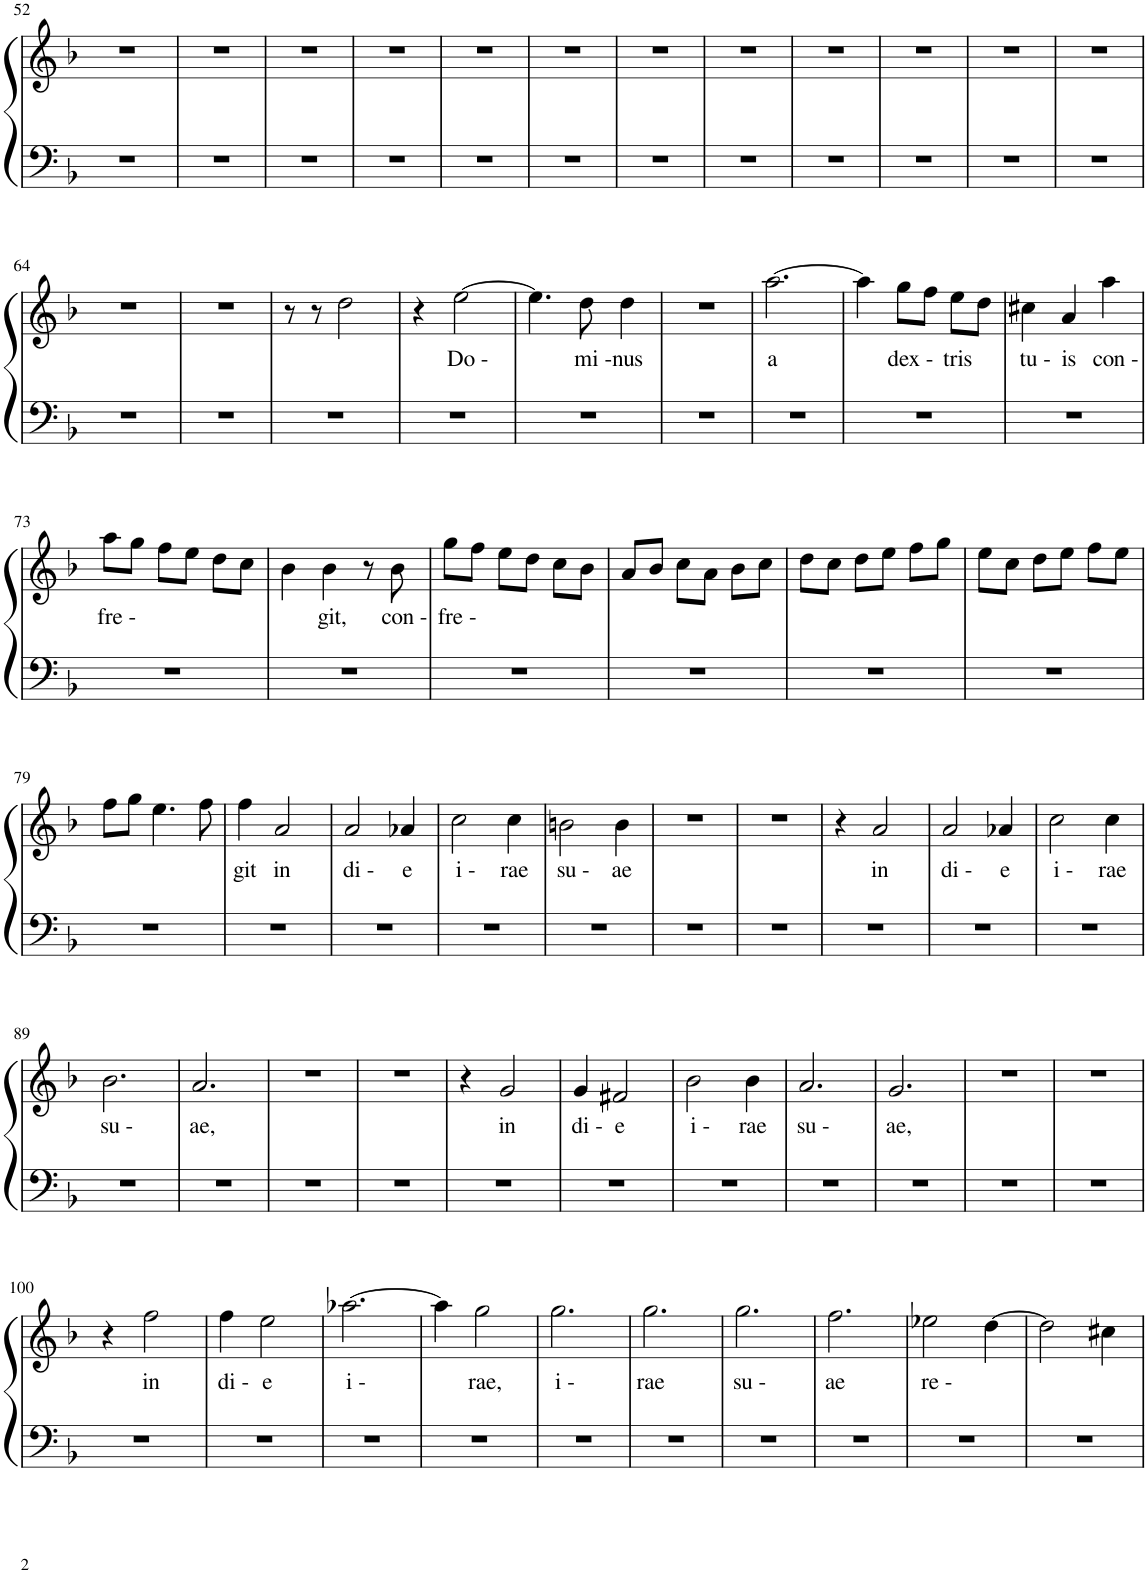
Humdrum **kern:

**kern	**kern	**text
*part1	*part1	*part1
*staff2	*staff1	*staff1
*I"Piano	*	*
*I'Pno.	*	*
!!LO:PB:g=z
*clefF4	*clefG2	*
*k[b-]	*k[b-]	*
*M3/4	*M3/4	*
=52	=52	=52
2.r	2.r	.
=53	=53	=53
2.r	2.r	.
=54	=54	=54
2.r	2.r	.
=55	=55	=55
2.r	2.r	.
=56	=56	=56
2.r	2.r	.
=57	=57	=57
2.r	2.r	.
=58	=58	=58
2.r	2.r	.
=59	=59	=59
2.r	2.r	.
=60	=60	=60
2.r	2.r	.
=61	=61	=61
2.r	2.r	.
=62	=62	=62
2.r	2.r	.
=63	=63	=63
2.r	2.r	.
!!LO:LB:g=z
=64	=64	=64
2.r	2.r	.
=65	=65	=65
2.r	2.r	.
=66	=66	=66
2.r	8r	.
.	8r	.
.	2dd\	.
=67	=67	=67
2.r	4r	.
!	!	!LO:LY:b
.	[2ee\	Do -
=68	=68	=68
2.r	4.ee\]	.
!	!	!LO:LY:b
.	8dd\	mi -
!	!	!LO:LY:b
.	4dd\	nus
=69	=69	=69
2.r	2.r	.
=70	=70	=70
!	!	!LO:LY:b
2.r	[2.aa\	a
=71	=71	=71
2.r	4aa\]	.
!	!	!LO:LY:b
.	8gg\L	dex -
.	8ff\J	.
!	!	!LO:LY:b
.	8ee\L	tris
.	8dd\J	.
=72	=72	=72
!	!	!LO:LY:b
2.r	4cc#X\	tu -
!	!	!LO:LY:b
.	4a/	is
!	!	!LO:LY:b
.	4aa\	con -
!!LO:LB:g=z
=73	=73	=73
!	!	!LO:LY:b
2.r	8aa\L	fre -
.	8gg\J	.
.	8ff\L	.
.	8ee\J	.
.	8dd\L	.
.	8cc\J	.
=74	=74	=74
2.r	4b-\	.
!	!	!LO:LY:b
.	4b-\	git,
.	8r	.
!	!	!LO:LY:b
.	8b-\	con -
=75	=75	=75
!	!	!LO:LY:b
2.r	8gg\L	fre -
.	8ff\J	.
.	8ee\L	.
.	8dd\J	.
.	8cc\L	.
.	8b-\J	.
=76	=76	=76
2.r	8a/L	.
.	8b-/J	.
.	8cc\L	.
.	8a\J	.
.	8b-\L	.
.	8cc\J	.
=77	=77	=77
2.r	8dd\L	.
.	8cc\J	.
.	8dd\L	.
.	8ee\J	.
.	8ff\L	.
.	8gg\J	.
=78	=78	=78
2.r	8ee\L	.
.	8cc\J	.
.	8dd\L	.
.	8ee\J	.
.	8ff\L	.
.	8ee\J	.
!!LO:LB:g=z
=79	=79	=79
2.r	8ff\L	.
.	8gg\J	.
.	4.ee\	.
.	8ff\	.
=80	=80	=80
!	!	!LO:LY:b
2.r	4ff\	git
!	!	!LO:LY:b
.	2a/	in
=81	=81	=81
!	!	!LO:LY:b
2.r	2a/	di -
!	!	!LO:LY:b
.	4a-X/	e
=82	=82	=82
!	!	!LO:LY:b
2.r	2cc\	i -
!	!	!LO:LY:b
.	4cc\	rae
=83	=83	=83
!	!	!LO:LY:b
2.r	2bn\	su -
!	!	!LO:LY:b
.	4b\	ae
=84	=84	=84
2.r	2.r	.
=85	=85	=85
2.r	2.r	.
=86	=86	=86
2.r	4r	.
!	!	!LO:LY:b
.	2a/	in
=87	=87	=87
!	!	!LO:LY:b
2.r	2a/	di -
!	!	!LO:LY:b
.	4a-X/	e
=88	=88	=88
!	!	!LO:LY:b
2.r	2cc\	i -
!	!	!LO:LY:b
.	4cc\	rae
!!LO:LB:g=z
=89	=89	=89
!	!	!LO:LY:b
2.r	2.b-\	su -
=90	=90	=90
!	!	!LO:LY:b
2.r	2.a/	ae,
=91	=91	=91
2.r	2.r	.
=92	=92	=92
2.r	2.r	.
=93	=93	=93
2.r	4r	.
!	!	!LO:LY:b
.	2g/	in
=94	=94	=94
!	!	!LO:LY:b
2.r	4g/	di -
!	!	!LO:LY:b
.	2f#X/	e
=95	=95	=95
!	!	!LO:LY:b
2.r	2b-\	i -
!	!	!LO:LY:b
.	4b-\	rae
=96	=96	=96
!	!	!LO:LY:b
2.r	2.a/	su -
=97	=97	=97
!	!	!LO:LY:b
2.r	2.g/	ae,
=98	=98	=98
2.r	2.r	.
=99	=99	=99
2.r	2.r	.
!!LO:LB:g=z
=100	=100	=100
2.r	4r	.
!	!	!LO:LY:b
.	2ff\	in
=101	=101	=101
!	!	!LO:LY:b
2.r	4ff\	di -
!	!	!LO:LY:b
.	2ee\	e
=102	=102	=102
!	!	!LO:LY:b
2.r	[2.aa-X\	i -
=103	=103	=103
2.r	4aa-\]	.
!	!	!LO:LY:b
.	2gg\	rae,
=104	=104	=104
!	!	!LO:LY:b
2.r	2.gg\	i -
=105	=105	=105
!	!	!LO:LY:b
2.r	2.gg\	rae
=106	=106	=106
!	!	!LO:LY:b
2.r	2.gg\	su -
=107	=107	=107
!	!	!LO:LY:b
2.r	2.ff\	ae
=108	=108	=108
!	!	!LO:LY:b
2.r	2ee-X\	re -
.	[4dd\	.
=109	=109	=109
2.r	2dd\]	.
.	4cc#X\	.
=	=	=
*-	*-	*-
